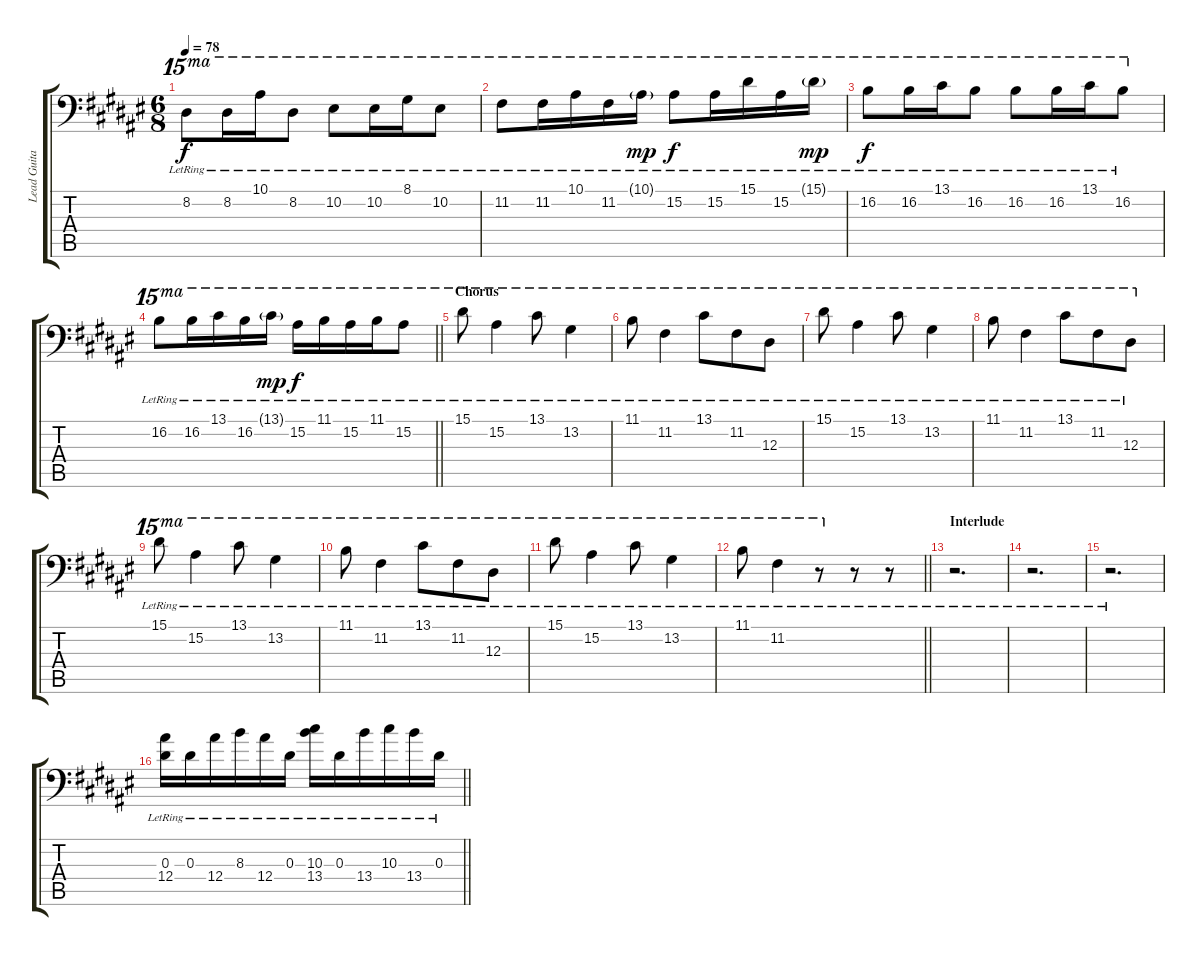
\track ("Lead Guitar (Studio)" "Lead Guita") {instrument electricguitarclean}
\staff {score tabs}
\tuning (C4 G3 Eb3 Bb2 F2 Bb1) {hide}
\ts (6 8)
\tempo 78
\clef f4
\ks d#minor
8.2{lr}.8{ot 15ma dy f} 8.2{lr}.16{ot 15ma} 10.1{lr}.16{ot 15ma} 8.2{lr}.8{ot 15ma} 10.2{lr}.8{ot 15ma} 10.2{lr}.16{ot 15ma} 8.1{lr}.16{ot 15ma} 10.2{lr}.8{ot 15ma} |
11.2{lr}.8{ot 15ma} 11.2{lr}.16{ot 15ma} 10.1{lr}.16{ot 15ma} 11.2{lr}.16{ot 15ma} 10.1{g lr}.16{ot 15ma dy mp} 15.2{lr}.8{ot 15ma dy f} 15.2{lr}.16{ot 15ma} 15.1{lr}.16{ot 15ma} 15.2{lr}.16{ot 15ma} 15.1{g lr}.16{ot 15ma dy mp} |
16.2{lr}.8{ot 15ma dy f} 16.2{lr}.16{ot 15ma} 13.1{lr}.16{ot 15ma} 16.2{lr}.8{ot 15ma} 16.2{lr}.8{ot 15ma} 16.2{lr}.16{ot 15ma} 13.1{lr}.16{ot 15ma} 16.2{lr}.8{ot 15ma} |
\barLineRight lightlight
16.2{lr}.8{ot 15ma} 16.2{lr}.16{ot 15ma} 13.1{lr}.16{ot 15ma} 16.2{lr}.16{ot 15ma} 13.1{g lr}.16{ot 15ma dy mp} 15.2{lr}.16{ot 15ma dy f} 11.1{lr}.16{ot 15ma} 15.2{lr}.16{ot 15ma} 11.1{lr}.16{ot 15ma} 15.2{lr}.8{ot 15ma} |
\section ("" "Chorus")
15.1{lr}.8{ot 15ma volume 8} 15.2{lr}.4{ot 15ma} 13.1{lr}.8{ot 15ma} 13.2{lr}.4{ot 15ma} |
11.1{lr}.8{ot 15ma} 11.2{lr}.4{ot 15ma} 13.1{lr}.8{ot 15ma} 11.2{lr}.8{ot 15ma} 12.3{lr}.8{ot 15ma} |
15.1{lr}.8{ot 15ma} 15.2{lr}.4{ot 15ma} 13.1{lr}.8{ot 15ma} 13.2{lr}.4{ot 15ma} |
11.1{lr}.8{ot 15ma} 11.2{lr}.4{ot 15ma} 13.1{lr}.8{ot 15ma} 11.2{lr}.8{ot 15ma} 12.3{lr}.8{ot 15ma} |
15.1{lr}.8{ot 15ma} 15.2{lr}.4{ot 15ma} 13.1{lr}.8{ot 15ma} 13.2{lr}.4{ot 15ma} |
11.1{lr}.8{ot 15ma} 11.2{lr}.4{ot 15ma} 13.1{lr}.8{ot 15ma} 11.2{lr}.8{ot 15ma} 12.3{lr}.8{ot 15ma} |
15.1{lr}.8{ot 15ma} 15.2{lr}.4{ot 15ma} 13.1{lr}.8{ot 15ma} 13.2{lr}.4{ot 15ma} |
\barLineRight lightlight
11.1{lr}.8{ot 15ma} 11.2{lr}.4{ot 15ma} r.8{ot 15ma} r.8 r.8 |
\section ("" "Interlude")
r.2{d} |
r.2{d} |
r.2{d} |
\barLineRight lightlight
(0.3{lr} 12.4{lr}).16 0.3{lr}.16 12.4{lr}.16 8.3{lr}.16 12.4{lr}.16 0.3{lr}.16 (10.3{lr} 13.4{lr}).16 0.3{lr}.16 13.4{lr}.16 10.3{lr}.16 13.4{lr}.16 0.3{lr}.16
